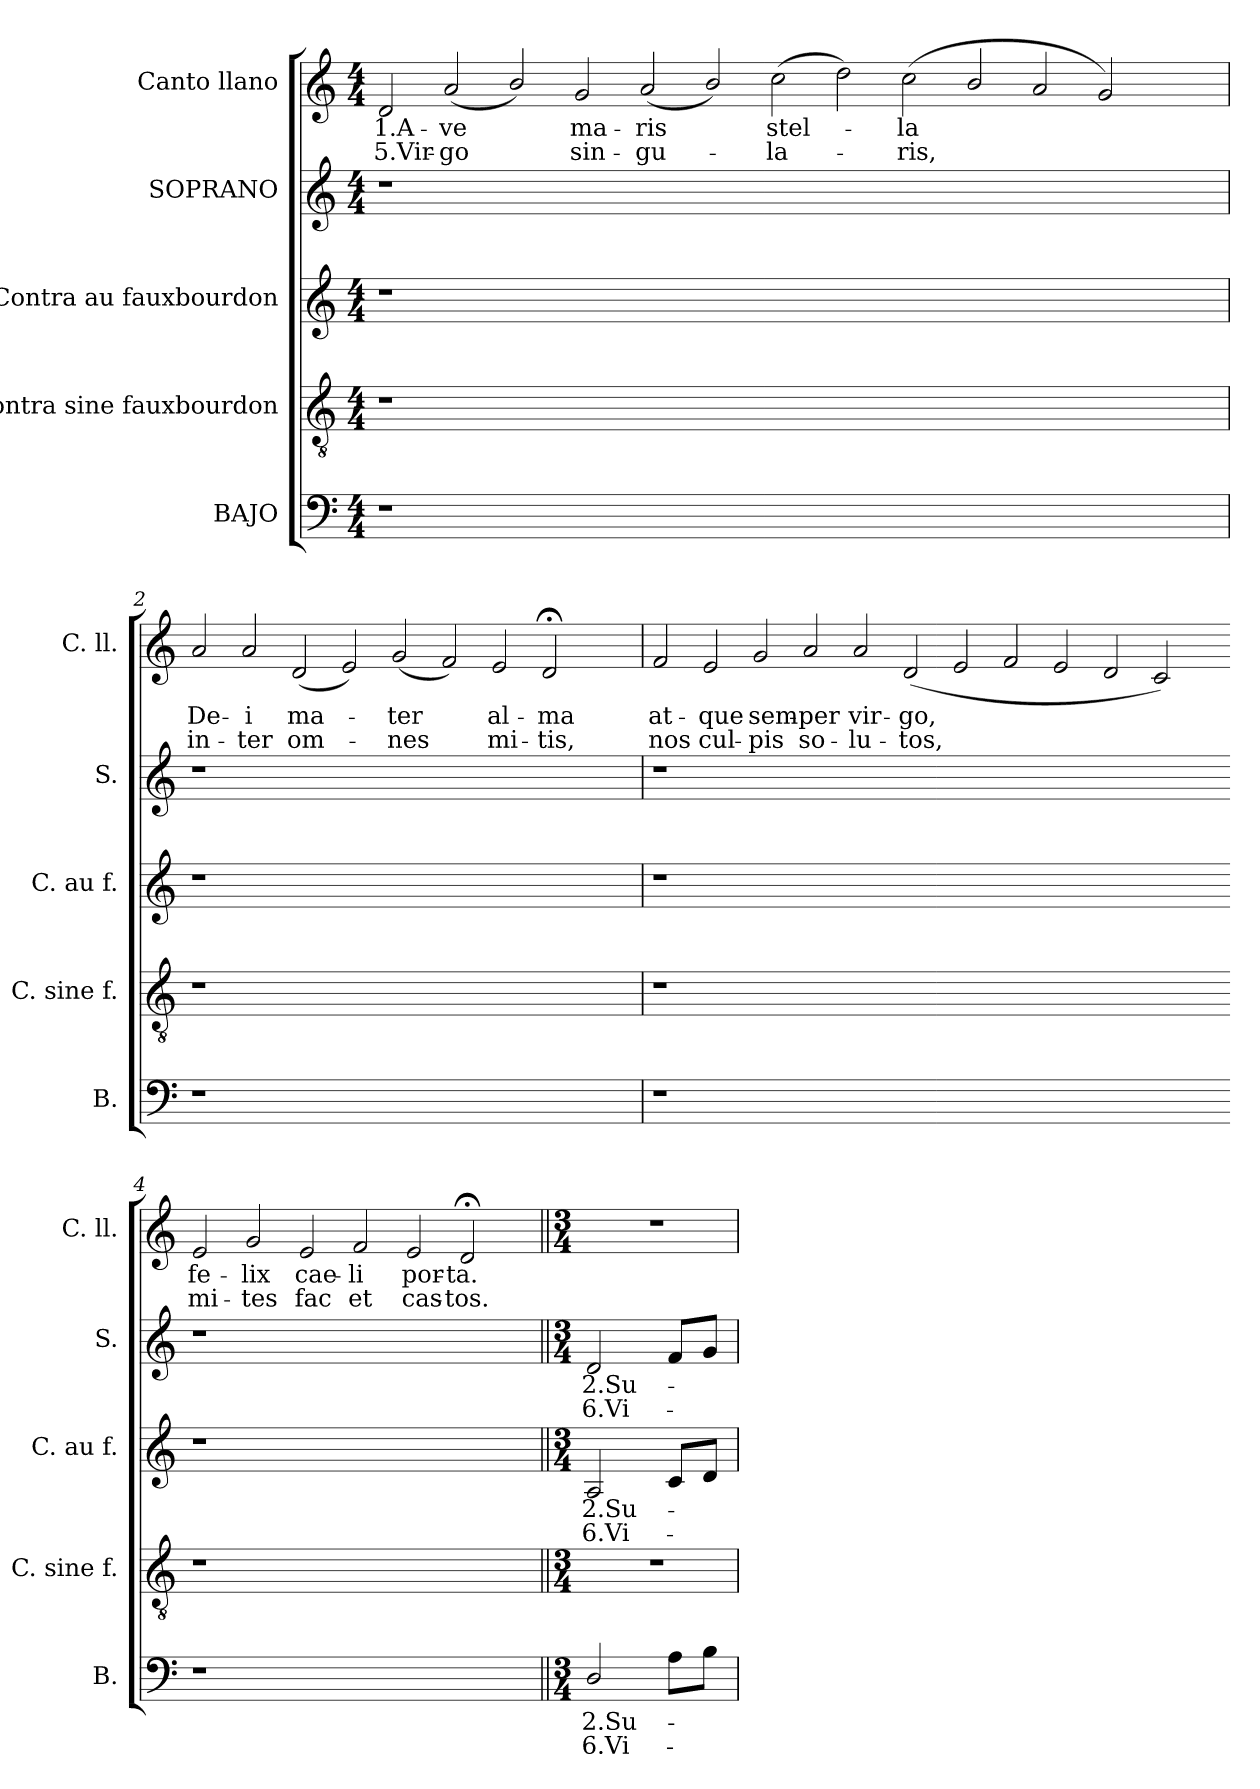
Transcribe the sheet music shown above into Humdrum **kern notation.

**kern	**text	**text	**kern	**kern	**text	**text	**kern	**text	**text	**kern	**text	**text
*part5	*part5	*part5	*part4	*part3	*part3	*part3	*part2	*part2	*part2	*part1	*part1	*part1
*staff5	*staff5	*staff5	*staff4	*staff3	*staff3	*staff3	*staff2	*staff2	*staff2	*staff1	*staff1	*staff1
*I"BAJO	*	*	*I"Contra sine  fauxbourdon	*I"Contra au  fauxbourdon	*	*	*I"SOPRANO	*	*	*I"Canto llano	*	*
*I'B.	*	*	*I'C. sine f.	*I'C. au f.	*	*	*I'S.	*	*	*I'C. ll.	*	*
!!LO:PB:g=z
*clefF4	*	*	*clefGv2	*clefG2	*	*	*clefG2	*	*	*clefG2	*	*
*	*	*	*ITrd7c12	*	*	*	*	*	*	*	*	*
*k[]	*	*	*k[]	*k[]	*	*	*k[]	*	*	*k[]	*	*
*C:	*	*	*C:	*C:	*	*	*C:	*	*	*C:	*	*
*M4/4	*	*	*M4/4	*M4/4	*	*	*M4/4	*	*	*M4/4	*	*
*MM120	*	*	*MM120	*MM120	*	*	*MM120	*	*	*MM120	*	*
=1	=1	=1	=1	=1	=1	=1	=1	=1	=1	=1	=1	=1
!LO:N:vis=1	!	!	!LO:N:vis=1	!LO:N:vis=1	!	!	!LO:N:vis=1	!	!	!LO:N:head=open	!	!
!	!	!	!	!	!	!	!	!	!	!	!LO:LY:b:color=#000000	!LO:LY:b:color=#000000
1r	.	.	1r	1r	.	.	1r	.	.	4di/	1.A-	5.Vir-
!	!	!	!	!	!	!	!	!	!	!LO:N:head=open	!	!
!	!	!	!	!	!	!	!	!	!	!	!LO:LY:b:color=#000000	!LO:LY:b:color=#000000
.	.	.	.	.	.	.	.	.	.	(4ai/	-ve	-go
!	!	!	!	!	!	!	!	!	!	!LO:N:head=open	!	!
.	.	.	.	.	.	.	.	.	.	4bi/)	.	.
!	!	!	!	!	!	!	!	!	!	!LO:N:head=open	!	!
!	!	!	!	!	!	!	!	!	!	!	!LO:LY:b:color=#000000	!LO:LY:b:color=#000000
.	.	.	.	.	.	.	.	.	.	4gi/	ma-	sin-
!	!	!	!	!	!	!	!	!	!	!LO:N:head=open	!	!
!	!	!	!	!	!	!	!	!	!	!	!LO:LY:b:color=#000000	!LO:LY:b:color=#000000
0ryy	.	.	0ryy	0ryy	.	.	0ryy	.	.	(4ai/	-ris	-gu-
!	!	!	!	!	!	!	!	!	!	!LO:N:head=open	!	!
.	.	.	.	.	.	.	.	.	.	4bi/)	.	.
!	!	!	!	!	!	!	!	!	!	!LO:N:head=open	!	!
!	!	!	!	!	!	!	!	!	!	!	!LO:LY:b:color=#000000	!LO:LY:b:color=#000000
.	.	.	.	.	.	.	.	.	.	(4cci\	stel-	-la-
!	!	!	!	!	!	!	!	!	!	!LO:N:head=open	!	!
.	.	.	.	.	.	.	.	.	.	4ddi\)	.	.
!	!	!	!	!	!	!	!	!	!	!LO:N:head=open	!	!
!	!	!	!	!	!	!	!	!	!	!	!LO:LY:b:color=#000000	!LO:LY:b:color=#000000
.	.	.	.	.	.	.	.	.	.	(4cci\	-la	-ris,
!	!	!	!	!	!	!	!	!	!	!LO:N:head=open	!	!
.	.	.	.	.	.	.	.	.	.	4bi/	.	.
!	!	!	!	!	!	!	!	!	!	!LO:N:head=open	!	!
.	.	.	.	.	.	.	.	.	.	4ai/	.	.
!	!	!	!	!	!	!	!	!	!	!LO:N:head=open	!	!
.	.	.	.	.	.	.	.	.	.	2gi/)	.	.
4ryy	.	.	4ryy	4ryy	.	.	4ryy	.	.	.	.	.
=2`	=2`	=2`	=2`	=2`	=2`	=2`	=2`	=2`	=2`	=2`	=2`	=2`
!LO:N:vis=1	!	!	!LO:N:vis=1	!LO:N:vis=1	!	!	!LO:N:vis=1	!	!	!LO:N:head=open	!	!
!	!	!	!	!	!	!	!	!	!	!	!LO:LY:b:color=#000000	!LO:LY:b:color=#000000
1r	.	.	1r	1r	.	.	1r	.	.	4ai/	De-	in-
!	!	!	!	!	!	!	!	!	!	!LO:N:head=open	!	!
!	!	!	!	!	!	!	!	!	!	!	!LO:LY:b:color=#000000	!LO:LY:b:color=#000000
.	.	.	.	.	.	.	.	.	.	4ai/	-i	-ter
!	!	!	!	!	!	!	!	!	!	!LO:N:head=open	!	!
!	!	!	!	!	!	!	!	!	!	!	!LO:LY:b:color=#000000	!LO:LY:b:color=#000000
.	.	.	.	.	.	.	.	.	.	(4di/	ma-	om-
!	!	!	!	!	!	!	!	!	!	!LO:N:head=open	!	!
.	.	.	.	.	.	.	.	.	.	4ei/)	.	.
!	!	!	!	!	!	!	!	!	!	!LO:N:head=open	!	!
!	!	!	!	!	!	!	!	!	!	!	!LO:LY:b:color=#000000	!LO:LY:b:color=#000000
1ryy	.	.	1ryy	1ryy	.	.	1ryy	.	.	(4gi/	-ter	-nes
!	!	!	!	!	!	!	!	!	!	!LO:N:head=open	!	!
.	.	.	.	.	.	.	.	.	.	4fi/)	.	.
!	!	!	!	!	!	!	!	!	!	!LO:N:head=open	!	!
!	!	!	!	!	!	!	!	!	!	!	!LO:LY:b:color=#000000	!LO:LY:b:color=#000000
.	.	.	.	.	.	.	.	.	.	4ei/	al-	mi-
!	!	!	!	!	!	!	!	!	!	!LO:N:head=open	!	!
!	!	!	!	!	!	!	!	!	!	!	!LO:LY:b:color=#000000	!LO:LY:b:color=#000000
.	.	.	.	.	.	.	.	.	.	2d;i/	-ma	-tis,
4ryy	.	.	4ryy	4ryy	.	.	4ryy	.	.	.	.	.
!!LO:LB:g=z
=3`	=3`	=3`	=3`	=3`	=3`	=3`	=3`	=3`	=3`	=3`	=3`	=3`
!LO:N:vis=1	!	!	!LO:N:vis=1	!LO:N:vis=1	!	!	!LO:N:vis=1	!	!	!LO:N:head=open	!	!
!	!	!	!	!	!	!	!	!	!	!	!LO:LY:b:color=#000000	!LO:LY:b:color=#000000
1r	.	.	1r	1r	.	.	1r	.	.	4fi/	at-	nos
!	!	!	!	!	!	!	!	!	!	!LO:N:head=open	!	!
!	!	!	!	!	!	!	!	!	!	!	!LO:LY:b:color=#000000	!LO:LY:b:color=#000000
.	.	.	.	.	.	.	.	.	.	4ei/	-que	cul-
!	!	!	!	!	!	!	!	!	!	!LO:N:head=open	!	!
!	!	!	!	!	!	!	!	!	!	!	!LO:LY:b:color=#000000	!LO:LY:b:color=#000000
.	.	.	.	.	.	.	.	.	.	4gi/	sem-	-pis
!	!	!	!	!	!	!	!	!	!	!LO:N:head=open	!	!
!	!	!	!	!	!	!	!	!	!	!	!LO:LY:b:color=#000000	!LO:LY:b:color=#000000
.	.	.	.	.	.	.	.	.	.	4ai/	-per	so-
!	!	!	!	!	!	!	!	!	!	!LO:N:head=open	!	!
!	!	!	!	!	!	!	!	!	!	!	!LO:LY:b:color=#000000	!LO:LY:b:color=#000000
0ryy	.	.	0ryy	0ryy	.	.	0ryy	.	.	4ai/	vir-	-lu-
!	!	!	!	!	!	!	!	!	!	!LO:N:head=open	!	!
!	!	!	!	!	!	!	!	!	!	!	!LO:LY:b:color=#000000	!LO:LY:b:color=#000000
.	.	.	.	.	.	.	.	.	.	(4di/	-go,	-tos,
!	!	!	!	!	!	!	!	!	!	!LO:N:head=open	!	!
.	.	.	.	.	.	.	.	.	.	4ei/	.	.
!	!	!	!	!	!	!	!	!	!	!LO:N:head=open	!	!
.	.	.	.	.	.	.	.	.	.	4fi/	.	.
!	!	!	!	!	!	!	!	!	!	!LO:N:head=open	!	!
.	.	.	.	.	.	.	.	.	.	4ei/	.	.
!	!	!	!	!	!	!	!	!	!	!LO:N:head=open	!	!
.	.	.	.	.	.	.	.	.	.	4di/	.	.
!	!	!	!	!	!	!	!	!	!	!LO:N:head=open	!	!
.	.	.	.	.	.	.	.	.	.	2ci/)	.	.
=4-	=4-	=4-	=4-	=4-	=4-	=4-	=4-	=4-	=4-	=4-	=4-	=4-
!LO:N:vis=1	!	!	!LO:N:vis=1	!LO:N:vis=1	!	!	!LO:N:vis=1	!	!	!LO:N:head=open	!	!
!	!	!	!	!	!	!	!	!	!	!	!LO:LY:b:color=#000000	!LO:LY:b:color=#000000
1r	.	.	1r	1r	.	.	1r	.	.	4ei/	fe-	mi-
!	!	!	!	!	!	!	!	!	!	!LO:N:head=open	!	!
!	!	!	!	!	!	!	!	!	!	!	!LO:LY:b:color=#000000	!LO:LY:b:color=#000000
.	.	.	.	.	.	.	.	.	.	4gi/	-lix	-tes
!	!	!	!	!	!	!	!	!	!	!LO:N:head=open	!	!
!	!	!	!	!	!	!	!	!	!	!	!LO:LY:b:color=#000000	!LO:LY:b:color=#000000
.	.	.	.	.	.	.	.	.	.	4ei/	cae-	fac
!	!	!	!	!	!	!	!	!	!	!LO:N:head=open	!	!
!	!	!	!	!	!	!	!	!	!	!	!LO:LY:b:color=#000000	!LO:LY:b:color=#000000
.	.	.	.	.	.	.	.	.	.	4fi/	-li	et
!	!	!	!	!	!	!	!	!	!	!LO:N:head=open	!	!
!	!	!	!	!	!	!	!	!	!	!	!LO:LY:b:color=#000000	!LO:LY:b:color=#000000
2.ryy	.	.	2.ryy	2.ryy	.	.	2.ryy	.	.	4ei/	por-	cas-
!	!	!	!	!	!	!	!	!	!	!LO:N:head=open	!	!
!	!	!	!	!	!	!	!	!	!	!	!LO:LY:b:color=#000000	!LO:LY:b:color=#000000
.	.	.	.	.	.	.	.	.	.	2d;i/	-ta.	-tos.
!!LO:LB:g=z
=5||	=5||	=5||	=5||	=5||	=5||	=5||	=5||	=5||	=5||	=5||	=5||	=5||
*M3/4	*	*	*M3/4	*M3/4	*	*	*M3/4	*	*	*M3/4	*	*
!	!LO:LY:b:color=#000000	!LO:LY:b:color=#000000	!LO:N:vis=1	!	!	!	!	!	!	!	!	!
!	!	!	!	!	!LO:LY:b:color=#000000	!LO:LY:b:color=#000000	!	!	!	!	!	!
*	*	*	*	*	*	*	*MM80	*	*	*MM80	*	*
!	!	!	!	!	!	!	!	!LO:LY:b:color=#000000	!LO:LY:b:color=#000000	!LO:N:vis=1	!	!
2Di/	2.Su-	6.Vi-	2.r	2Ai/	2.Su-	6.Vi-	2di/	2.Su-	6.Vi-	2.r	.	.
8Ai\L	.	.	.	8ci/L	.	.	8fi/L	.	.	.	.	.
8Bi\J	.	.	.	8di/J	.	.	8gi/J	.	.	.	.	.
=	=	=	=	=	=	=	=	=	=	=	=	=
*-	*-	*-	*-	*-	*-	*-	*-	*-	*-	*-	*-	*-
